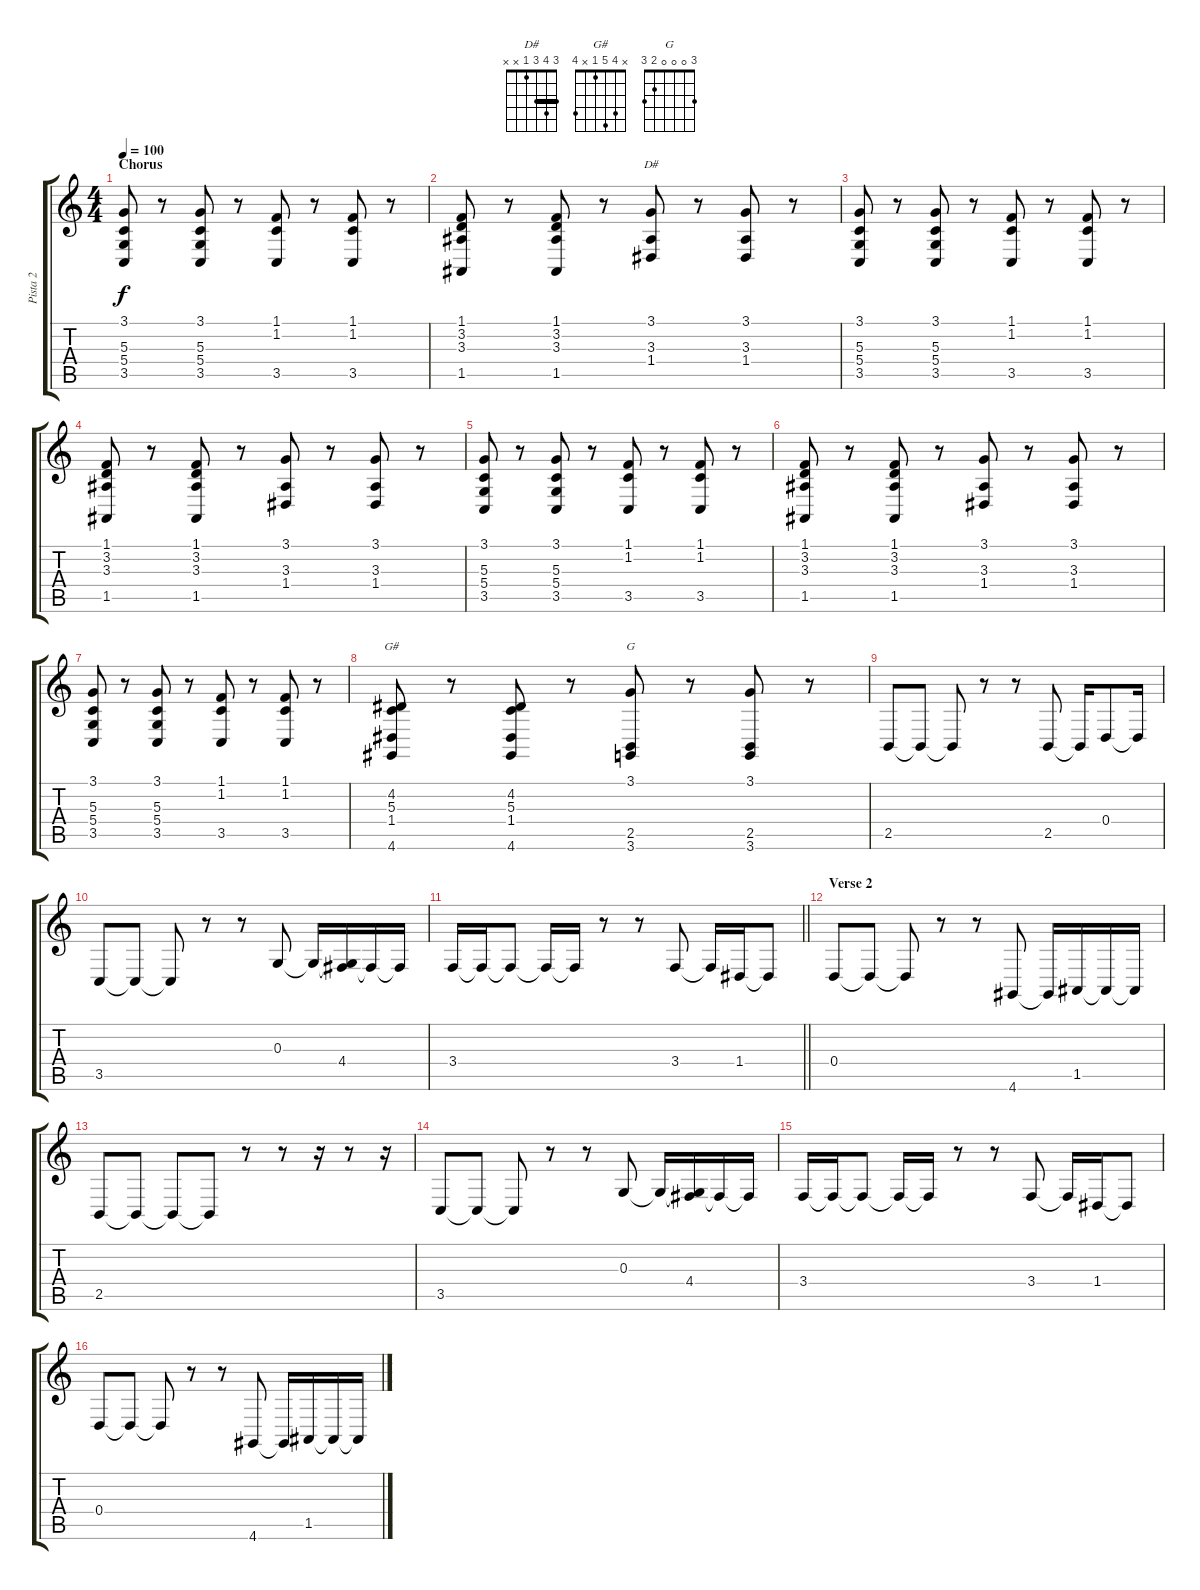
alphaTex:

\track ("Pista 2" "Pista 2") {instrument acousticgrandpiano}
\staff {score tabs}
\tuning (E4 B3 G3 D3 A2 E2) {hide}
\chord ("D#" 3 4 3 1 x x) {barre 3}
\chord ("G#" x 4 5 1 x 4)
\chord ("G" 3 0 0 0 2 3)
\ts (4 4)
\section ("" "Chorus")
\tempo 100
\clef g2
\ks c
(3.1 5.3 5.4 3.5).8{dy f} r.8 (3.1 5.3 5.4 3.5).8 r.8 (1.1 1.2 3.5).8 r.8 (1.1 1.2 3.5).8 r.8 |
(1.1 3.2 3.3 1.5).8 r.8 (1.1 3.2 3.3 1.5).8 r.8 (3.1 3.3 1.4).8{ch "D#"} r.8 (3.1 3.3 1.4).8 r.8 |
(3.1 5.3 5.4 3.5).8 r.8 (3.1 5.3 5.4 3.5).8 r.8 (1.1 1.2 3.5).8 r.8 (1.1 1.2 3.5).8 r.8 |
(1.1 3.2 3.3 1.5).8 r.8 (1.1 3.2 3.3 1.5).8 r.8 (3.1 3.3 1.4).8 r.8 (3.1 3.3 1.4).8 r.8 |
(3.1 5.3 5.4 3.5).8 r.8 (3.1 5.3 5.4 3.5).8 r.8 (1.1 1.2 3.5).8 r.8 (1.1 1.2 3.5).8 r.8 |
(1.1 3.2 3.3 1.5).8 r.8 (1.1 3.2 3.3 1.5).8 r.8 (3.1 3.3 1.4).8 r.8 (3.1 3.3 1.4).8 r.8 |
(3.1 5.3 5.4 3.5).8 r.8 (3.1 5.3 5.4 3.5).8 r.8 (1.1 1.2 3.5).8 r.8 (1.1 1.2 3.5).8 r.8 |
(4.2 5.3 1.4 4.6).8{ch "G#"} r.8 (4.2 5.3 1.4 4.6).8 r.8 (3.1 2.5 3.6).8{ch "G"} r.8 (3.1 2.5 3.6).8 r.8 |
2.5.8 2.5{t}.8 2.5{t}.8 r.8 r.8 2.5.8 2.5{t}.16 0.4.8 0.4{t}.16 |
3.5.8 3.5{t}.8 3.5{t}.8 r.8 r.8 0.3.8 0.3{t}.16 (0.3{t} 4.4).16 4.4{t}.16 4.4{t}.16 |
\barLineRight lightlight
3.4.16 3.4{t}.16 3.4{t}.8 3.4{t}.16 3.4{t}.16 r.8 r.8 3.4.8 3.4{t}.16 1.4.16 1.4{t}.8 |
\section ("" "Verse 2")
0.4.8 0.4{t}.8 0.4{t}.8 r.8 r.8 4.6.8 4.6{t}.16 1.5.16 1.5{t}.16 1.5{t}.16 |
2.5.8 2.5{t}.8 2.5{t}.8 2.5{t}.8 r.8 r.8 r.16 r.8 r.16 |
3.5.8 3.5{t}.8 3.5{t}.8 r.8 r.8 0.3.8 0.3{t}.16 (0.3{t} 4.4).16 4.4{t}.16 4.4{t}.16 |
3.4.16 3.4{t}.16 3.4{t}.8 3.4{t}.16 3.4{t}.16 r.8 r.8 3.4.8 3.4{t}.16 1.4.16 1.4{t}.8 |
0.4.8 0.4{t}.8 0.4{t}.8 r.8 r.8 4.6.8 4.6{t}.16 1.5.16 1.5{t}.16 1.5{t}.16
